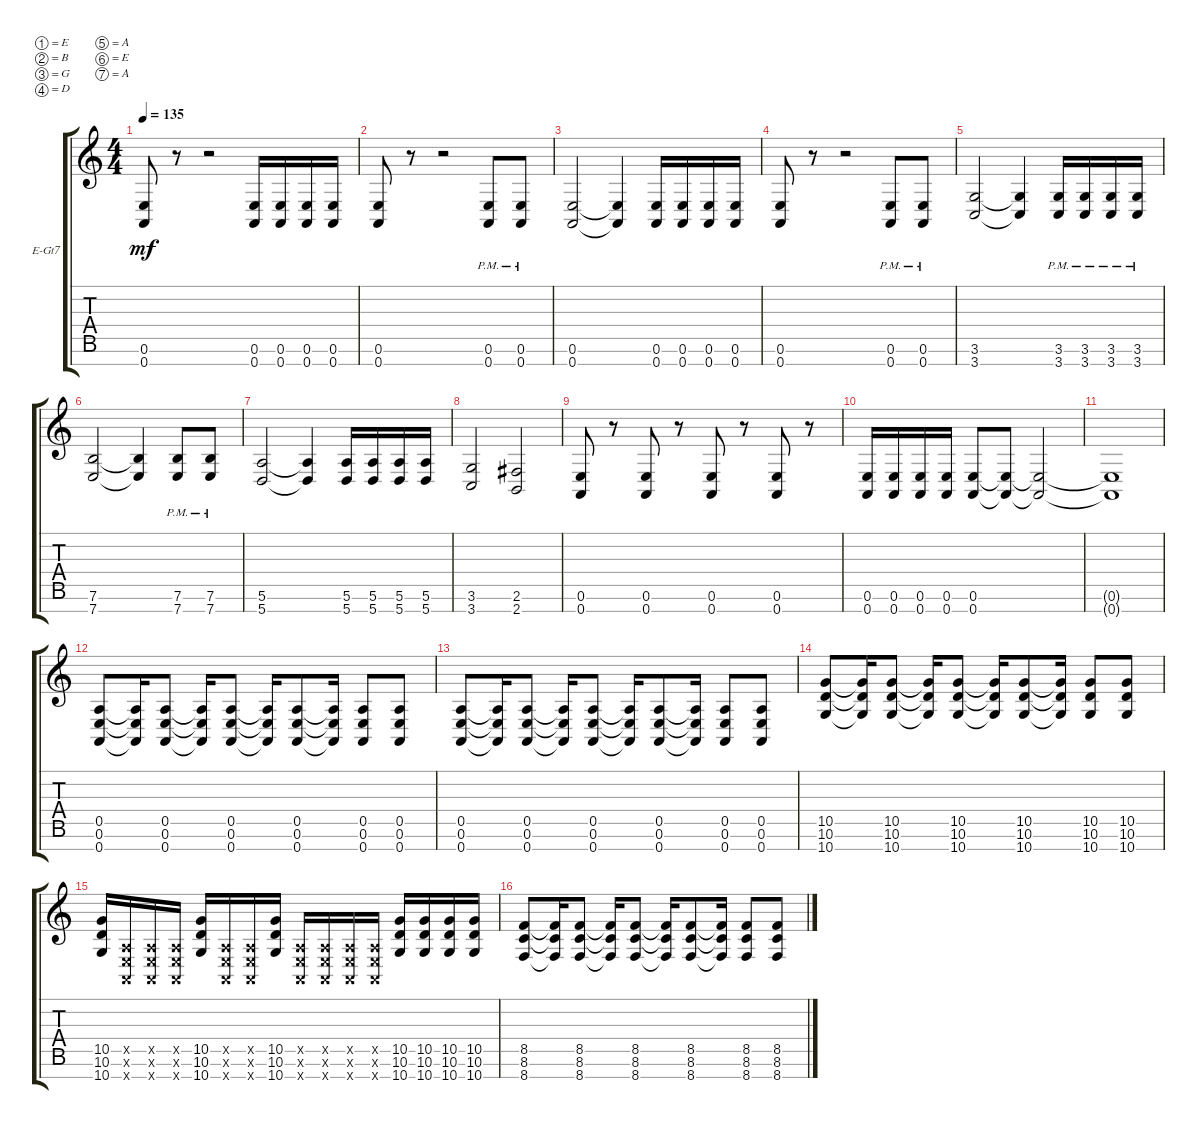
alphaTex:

\defaultSystemsLayout 4
\bracketExtendMode groupsimilarinstruments
\firstSystemTrackNameOrientation horizontal
\otherSystemsTrackNameOrientation horizontal
\track ("Vincho" "E-Gt7") {instrument distortionguitar}
\staff {score tabs}
\tuning (E4 B3 G3 D3 A2 E2 A1)
\ts (4 4)
\tempo 135
\clef g2
\ks c
(0.7 0.6).8{dy mf} r.8 r.2 (0.7 0.6).16 (0.7 0.6).16 (0.7 0.6).16 (0.7 0.6).16 |
(0.7 0.6).8 r.8 r.2 (0.7{pm} 0.6{pm}).8 (0.7{pm} 0.6{pm}).8 |
(0.6 0.7).2 (0.7{t} 0.6{t}).4 (0.6 0.7).16 (0.7 0.6).16 (0.7 0.6).16 (0.6 0.7).16 |
(0.7 0.6).8 r.8 r.2 (0.6{pm} 0.7{pm}).8 (0.6{pm} 0.7{pm}).8 |
(3.7 3.6).2 (3.7{t} 3.6{t}).4 (3.6{pm} 3.7{pm}).16 (3.6{pm} 3.7{pm}).16 (3.6{pm} 3.7{pm}).16 (3.6{pm} 3.7{pm}).16 |
(7.7 7.6).2 (7.6{t} 7.7{t}).4 (7.7{pm} 7.6{pm}).8 (7.6{pm} 7.7{pm}).8 |
(5.7 5.6).2 (5.6{t} 5.7{t}).4 (5.7 5.6).16 (5.7 5.6).16 (5.7 5.6).16 (5.7 5.6).16 |
(3.6 3.7).2 (2.7 2.6).2 |
(0.7 0.6).8 r.8 (0.6 0.7).8 r.8 (0.6 0.7).8 r.8 (0.6 0.7).8 r.8 |
(0.7 0.6).16 (0.6 0.7).16 (0.7 0.6).16 (0.6 0.7).16 (0.7 0.6).8 (0.6{t} 0.7{t}).8 (0.7{t} 0.6{t}).2 |
(0.6{t} 0.7{t}).1 |
(0.7 0.6 0.5).8 (0.7{t} 0.5{t} 0.6{t}).16 (0.7 0.5 0.6).8 (0.7{t} 0.6{t} 0.5{t}).16 (0.7 0.6 0.5).8 (0.7{t} 0.5{t} 0.6{t}).16 (0.7 0.5 0.6).8 (0.7{t} 0.6{t} 0.5{t}).16 (0.7 0.6 0.5).8 (0.7 0.5 0.6).8 |
(0.7 0.6 0.5).8 (0.7{t} 0.5{t} 0.6{t}).16 (0.7 0.5 0.6).8 (0.7{t} 0.6{t} 0.5{t}).16 (0.7 0.6 0.5).8 (0.7{t} 0.5{t} 0.6{t}).16 (0.7 0.5 0.6).8 (0.7{t} 0.6{t} 0.5{t}).16 (0.7 0.6 0.5).8 (0.7 0.5 0.6).8 |
(10.7 10.6 10.5).8 (10.7{t} 10.5{t} 10.6{t}).16 (10.7 10.5 10.6).8 (10.7{t} 10.6{t} 10.5{t}).16 (10.7 10.6 10.5).8 (10.7{t} 10.5{t} 10.6{t}).16 (10.7 10.5 10.6).8 (10.7{t} 10.6{t} 10.5{t}).16 (10.7 10.6 10.5).8 (10.7 10.5 10.6).8 |
(10.7 10.6 10.5).16 (0.7{x} 0.6{x} 0.5{x}).16 (0.7{x} 0.6{x} 0.5{x}).16 (0.7{x} 0.6{x} 0.5{x}).16 (10.5 10.6 10.7).16 (0.5{x} 0.6{x} 0.7{x}).16 (0.5{x} 0.6{x} 0.7{x}).16 (10.7 10.6 10.5).16 (0.5{x} 0.6{x} 0.7{x}).16 (0.5{x} 0.6{x} 0.7{x}).16 (0.5{x} 0.6{x} 0.7{x}).16 (0.5{x} 0.6{x} 0.7{x}).16 (10.7 10.6 10.5).16 (10.5 10.7 10.6).16 (10.5 10.7 10.6).16 (10.5 10.6 10.7).16 |
(8.7 8.6 8.5).8 (8.7{t} 8.5{t} 8.6{t}).16 (8.7 8.5 8.6).8 (8.7{t} 8.6{t} 8.5{t}).16 (8.7 8.6 8.5).8 (8.7{t} 8.5{t} 8.6{t}).16 (8.7 8.5 8.6).8 (8.7{t} 8.6{t} 8.5{t}).16 (8.7 8.6 8.5).8 (8.7 8.5 8.6).8
